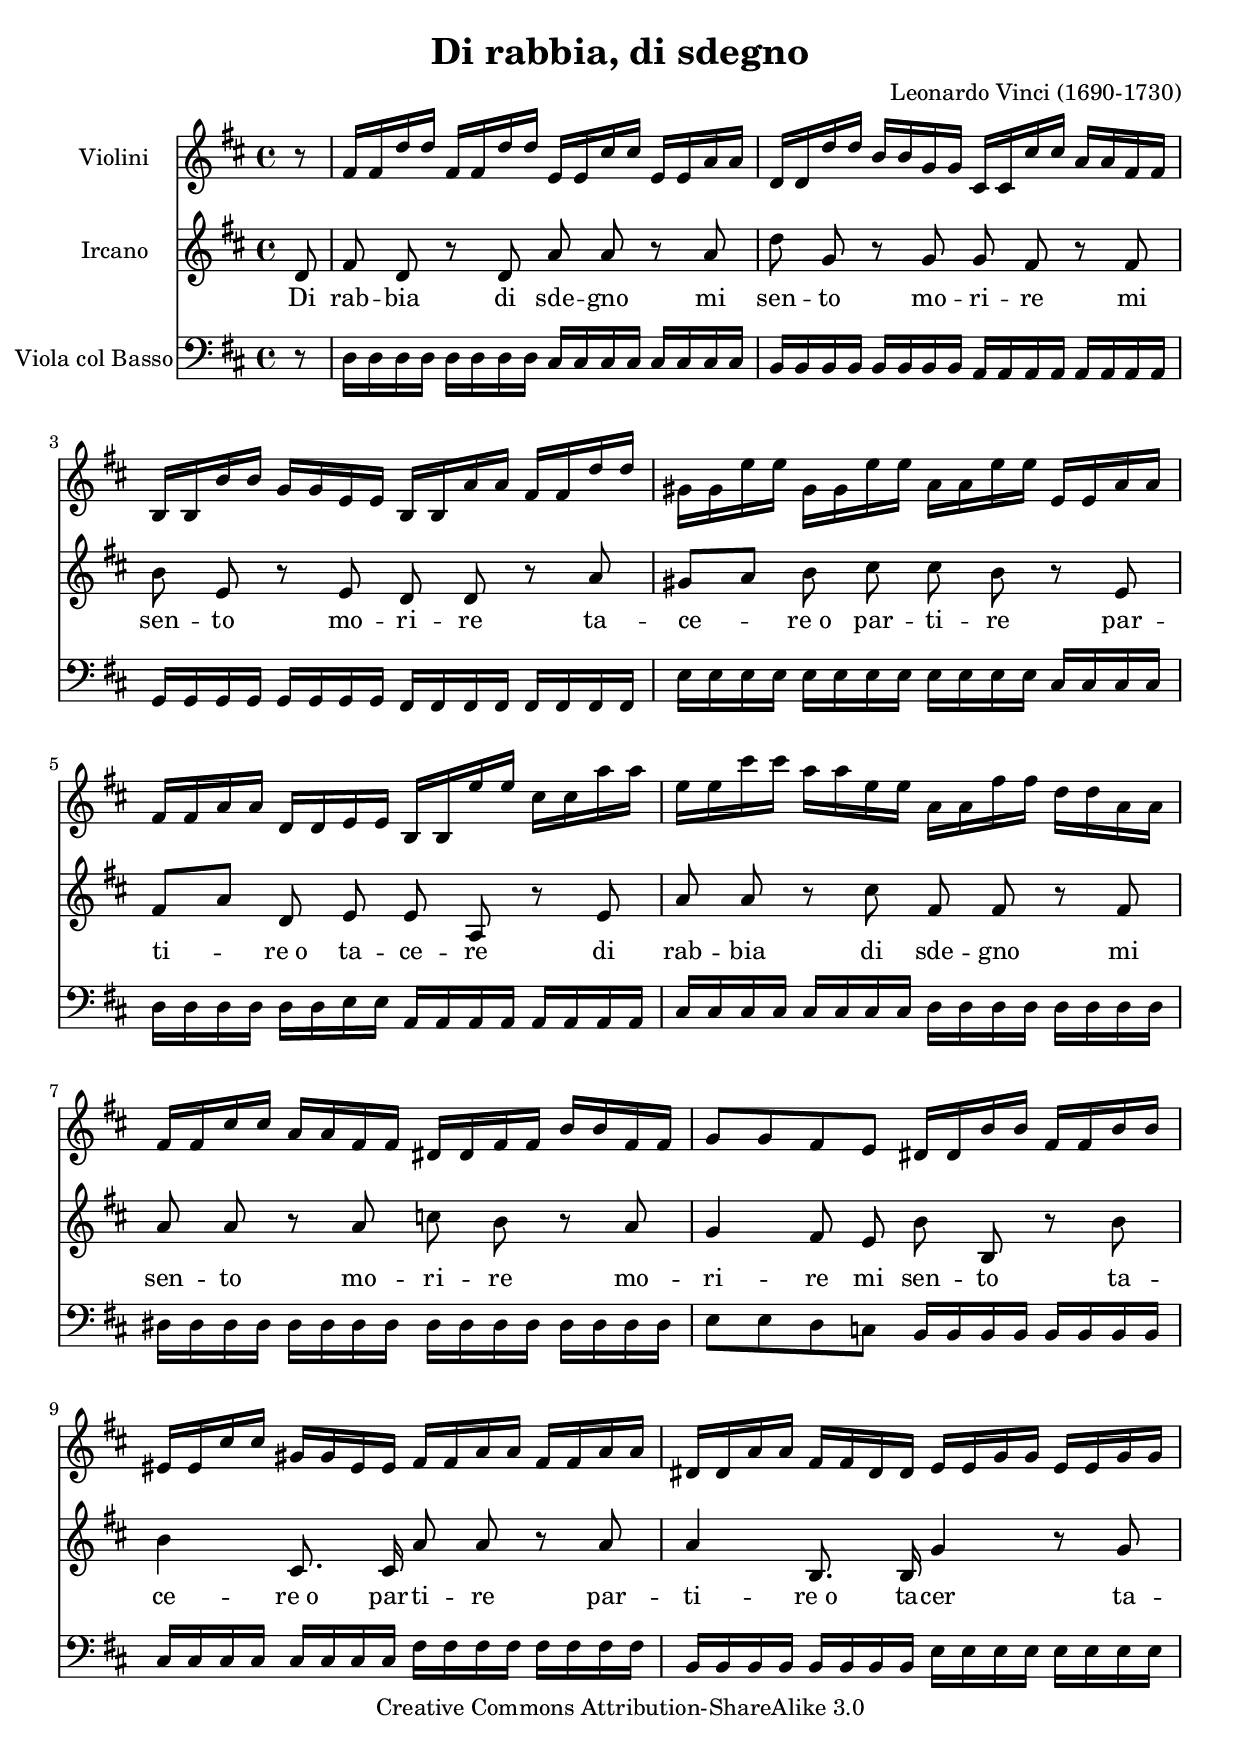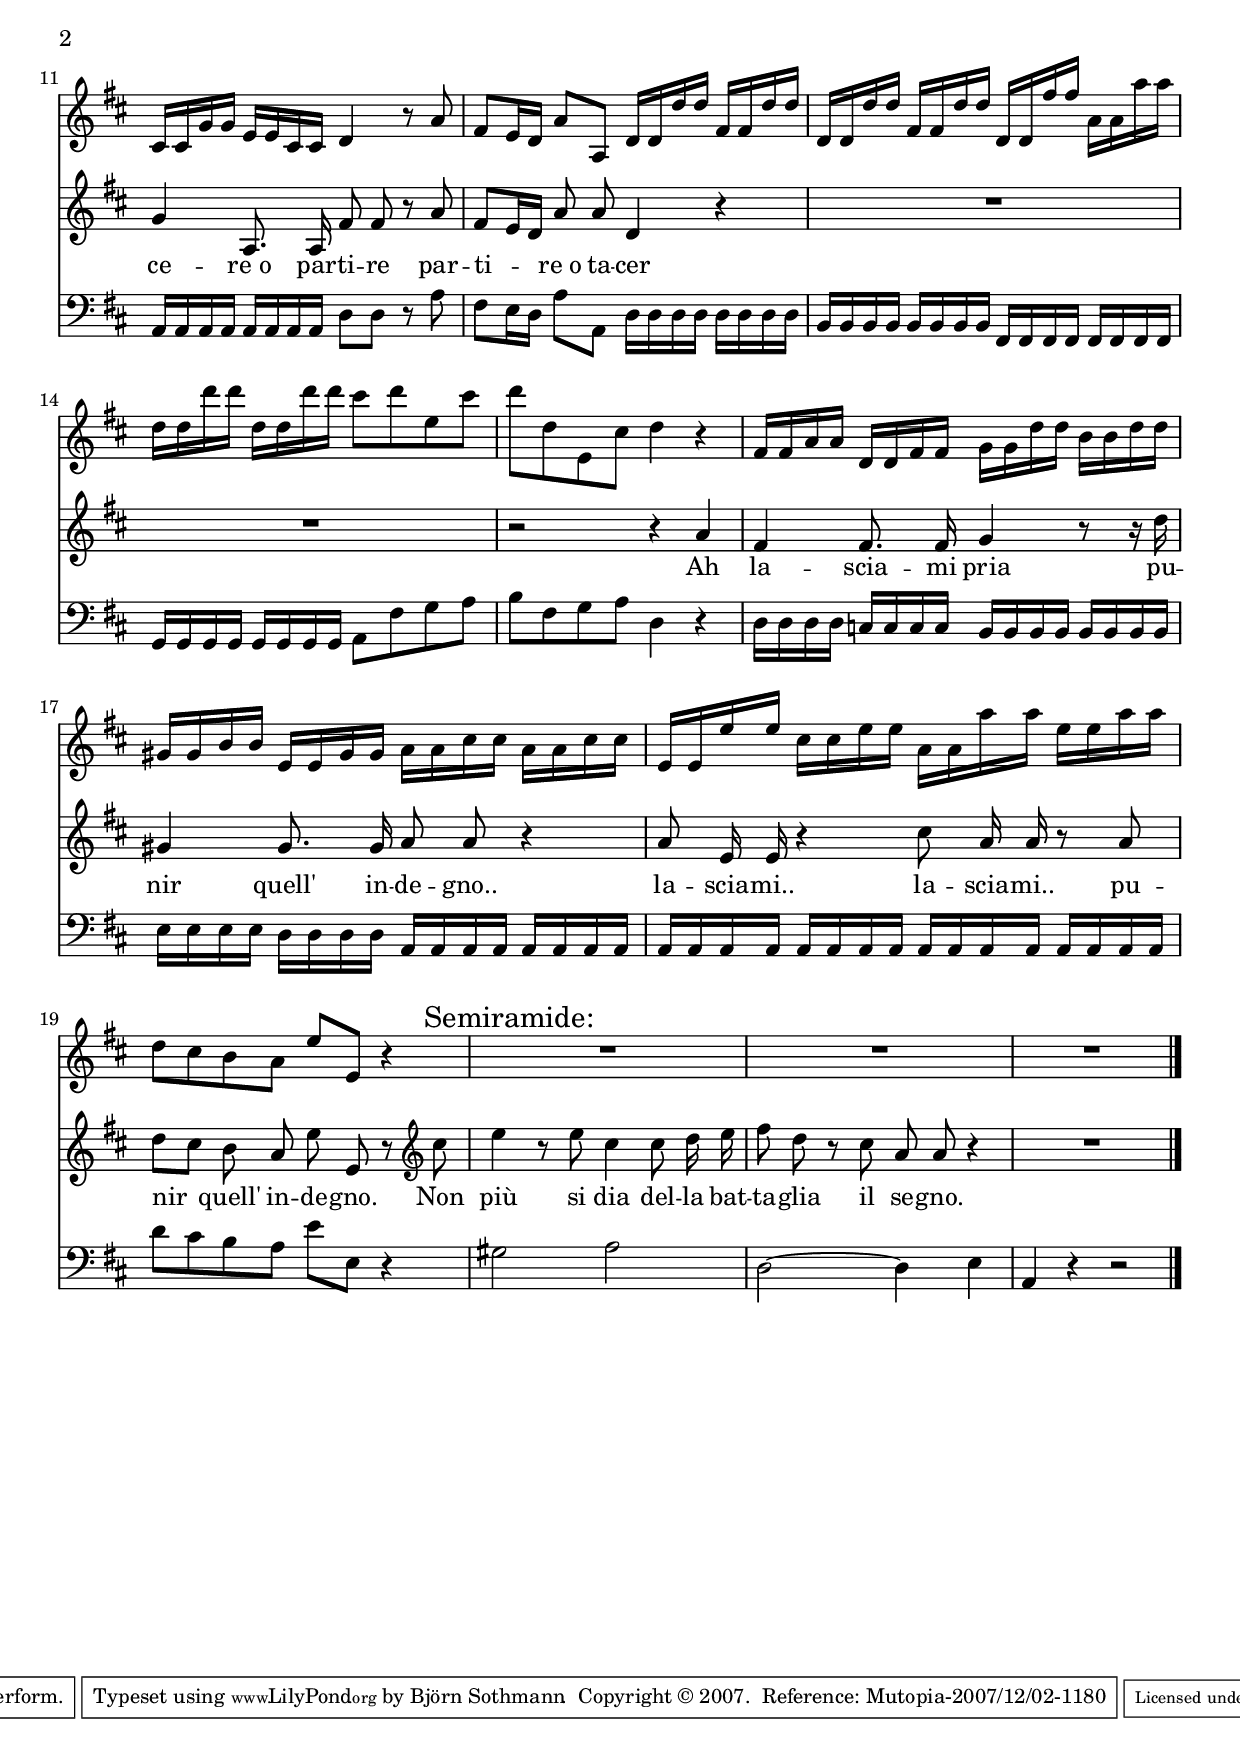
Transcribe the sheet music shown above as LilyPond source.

% Created on Tue Nov 27 19:42:26 CET 2007
\version "2.10.33"

\header {
	title = "Di rabbia, di sdegno"
	composer = "Leonardo Vinci (1690-1730)"
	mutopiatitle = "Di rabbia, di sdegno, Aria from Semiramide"
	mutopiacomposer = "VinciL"
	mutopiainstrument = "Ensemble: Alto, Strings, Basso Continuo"
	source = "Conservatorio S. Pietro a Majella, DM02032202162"
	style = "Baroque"
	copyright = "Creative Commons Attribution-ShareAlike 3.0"
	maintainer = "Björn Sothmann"
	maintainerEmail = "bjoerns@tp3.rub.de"
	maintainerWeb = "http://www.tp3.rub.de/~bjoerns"
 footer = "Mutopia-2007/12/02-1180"
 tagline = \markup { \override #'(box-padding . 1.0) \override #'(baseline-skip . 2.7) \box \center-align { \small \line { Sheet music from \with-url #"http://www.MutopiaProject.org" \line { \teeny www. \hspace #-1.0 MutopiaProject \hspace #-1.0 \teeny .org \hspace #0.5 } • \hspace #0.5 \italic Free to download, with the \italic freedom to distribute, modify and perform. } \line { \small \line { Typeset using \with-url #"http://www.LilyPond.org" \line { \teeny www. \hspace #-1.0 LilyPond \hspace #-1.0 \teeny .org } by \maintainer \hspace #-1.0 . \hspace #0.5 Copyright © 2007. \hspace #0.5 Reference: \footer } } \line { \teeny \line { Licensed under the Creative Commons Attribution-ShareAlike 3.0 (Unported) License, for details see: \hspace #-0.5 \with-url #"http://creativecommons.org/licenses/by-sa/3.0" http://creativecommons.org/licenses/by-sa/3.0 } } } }
}

\include "deutsch.ly"

verse= \lyricmode {
Di rab -- bia di sde -- gno mi sen -- to mo -- ri -- re mi sen -- to mo -- ri -- re ta -- ce -- re_o par -- ti -- re par -- ti -- re_o ta -- ce -- re di rab -- bia di sde -- gno mi sen -- to mo -- ri -- re mo -- ri -- re mi sen -- to ta -- ce -- re_o par -- ti -- re par -- ti -- re_o ta -- cer ta -- ce -- re_o par -- ti -- re par -- ti -- re_o ta -- cer Ah la -- scia -- mi pria pu -- nir quell' in -- de -- gno.. la -- scia -- mi.. la -- scia -- mi.. pu -- nir quell' in -- de -- gno.
Non più si dia del -- la bat -- ta -- glia il se -- gno.
}

Sem = {\set Staff.forceClef = ##t \clef treble \mark "Semiramide:"}

staffViolin = \new Staff  {
	\time 4/4
	\override Score.MetronomeMark #'stencil = ##f
	\tempo 4 = 80 
	\set Staff.instrumentName="Violini"
	\set Staff.midiInstrument="violin"
	\key d \major
	\clef treble
	\relative c' {
		\partial 8 r8 |
		fis16 fis d' d fis, fis d' d e, e cis' cis e, e a a |
		d, d d' d h h g g cis, cis cis' cis a a fis fis |
		h, h h' h g g e e h h a' a fis fis d' d |
		gis, gis e' e gis, gis e' e a, a e' e e, e a a |
		fis fis a a d, d e e h h e' e cis cis a' a |
		e e cis' cis a a e e a, a fis' fis d d a a |
		fis fis cis' cis a a fis fis dis dis fis fis h h fis fis |
		g8 g fis e dis16 dis h' h fis fis h h |
		eis, eis cis' cis gis gis eis eis fis fis a a fis fis a a |
		dis, dis a' a fis fis dis dis e e g g e e g g |
		cis, cis g' g e e cis cis d4 r8 a' |
		fis e16 d a'8 a, d16 d d' d fis, fis d' d |
		d, d d' d fis, fis d' d d, d fis' fis a, a a' a |
		d, d d' d d, d d' d cis8 d e, cis' |
		d d, e, cis' d4 r |
		fis,16 fis a a d, d fis fis g g d' d h h d d |
		gis, gis h h e, e gis gis a a cis cis a a cis cis |
		e, e e' e cis cis e e a, a a' a e e a a |
		d,8 cis h a e' e, r4 |
		R1*3 |
	\bar "|."
	}

}
staffAlto = \new Staff  {
	\set Staff.instrumentName="Ircano"
	\set Staff.midiInstrument="oboe"
	\key d \major
	\clef treble
	\relative c' {
		\context Voice = "melodyAlt" {
			\dynamicUp
			\autoBeamOff
			\partial 8 d8 |
			fis d r d a' a r a |
			d g, r g g fis r fis |
			h e, r e d d r a' |
			gis[ a] h cis cis h r e, |
			fis[ a] d, e e a, r e' |
			a a r cis fis, fis r fis |
			a a r a c h r a |
			g4 fis8 e h' h, r h' |
			h4 cis,8. cis16 a'8 a r a |
			a4 h,8. h16 g'4 r8 g |
			g4 a,8. a16 fis'8 fis r a |
			fis[ e16 d] a'8 a d,4 r |
			R1*2 |
			r2 r4 a' |
			fis fis8. fis16 g4 r8 r16 d' |
			gis,4 gis8. gis16 a8 a r4 |
			a8 e16 e r4 cis'8 a16 a r8 a |
			d8[ cis] h a e' e, r \Sem cis'8 |
			e4 r8 e cis4 cis8 d16 e |
			fis8 d r cis a a r4 |
			R1 |
		}

	\bar "|."
	}

}
staffCello = \new Staff  {
	\set Staff.instrumentName="Viola col Basso"
	\set Staff.midiInstrument="harpsichord"
	\key d \major
	\clef bass
	\relative c {
		\partial 8 r8 |
		d16 d d d d d d d cis cis cis cis cis cis cis cis |
		h h h h h h h h a a a a a a a a |
		g g g g g g g g fis fis fis fis fis fis fis fis |
		e' e e e e e e e e e e e cis cis cis cis |
		d d d d d d e e a, a a a a a a a |
		cis cis cis cis cis cis cis cis d d d d d d d d |
		dis dis dis dis dis dis dis dis dis dis dis dis dis dis dis dis |
		e8 e d c h16 h h h h h h h |
		cis cis cis cis cis cis cis cis fis fis fis fis fis fis fis fis |
		h, h h h h h h h e e e e e e e e |
		a, a a a a a a a d8 d r a' |
		fis e16 d a'8 a, d16 d d d d d d d |
		h h h h h h h h fis fis fis fis fis fis fis fis |
		g g g g g g g g a8 fis' g a |
		h fis g a d,4 r |
		d16 d d d c c c c h h h h h h h h |
		e e e e d d d d a a a a a a a a |
		a a a a a a a a a a a a a a a a |
		d'8 cis h a e' e, r4 |
		gis2 a |
		d,~ d4 e |
		a, r r2 |
	\bar "|."
	}

}


\score {
	<<
		\staffViolin
		\staffAlto
		\context Lyrics = "lmelodyAlt" \lyricmode  { \lyricsto "melodyAlt" \verse }
		
		\staffCello
	>>
	
	\midi {
	}

	\layout  {
		indent=20
	}
}

\paper {
}

